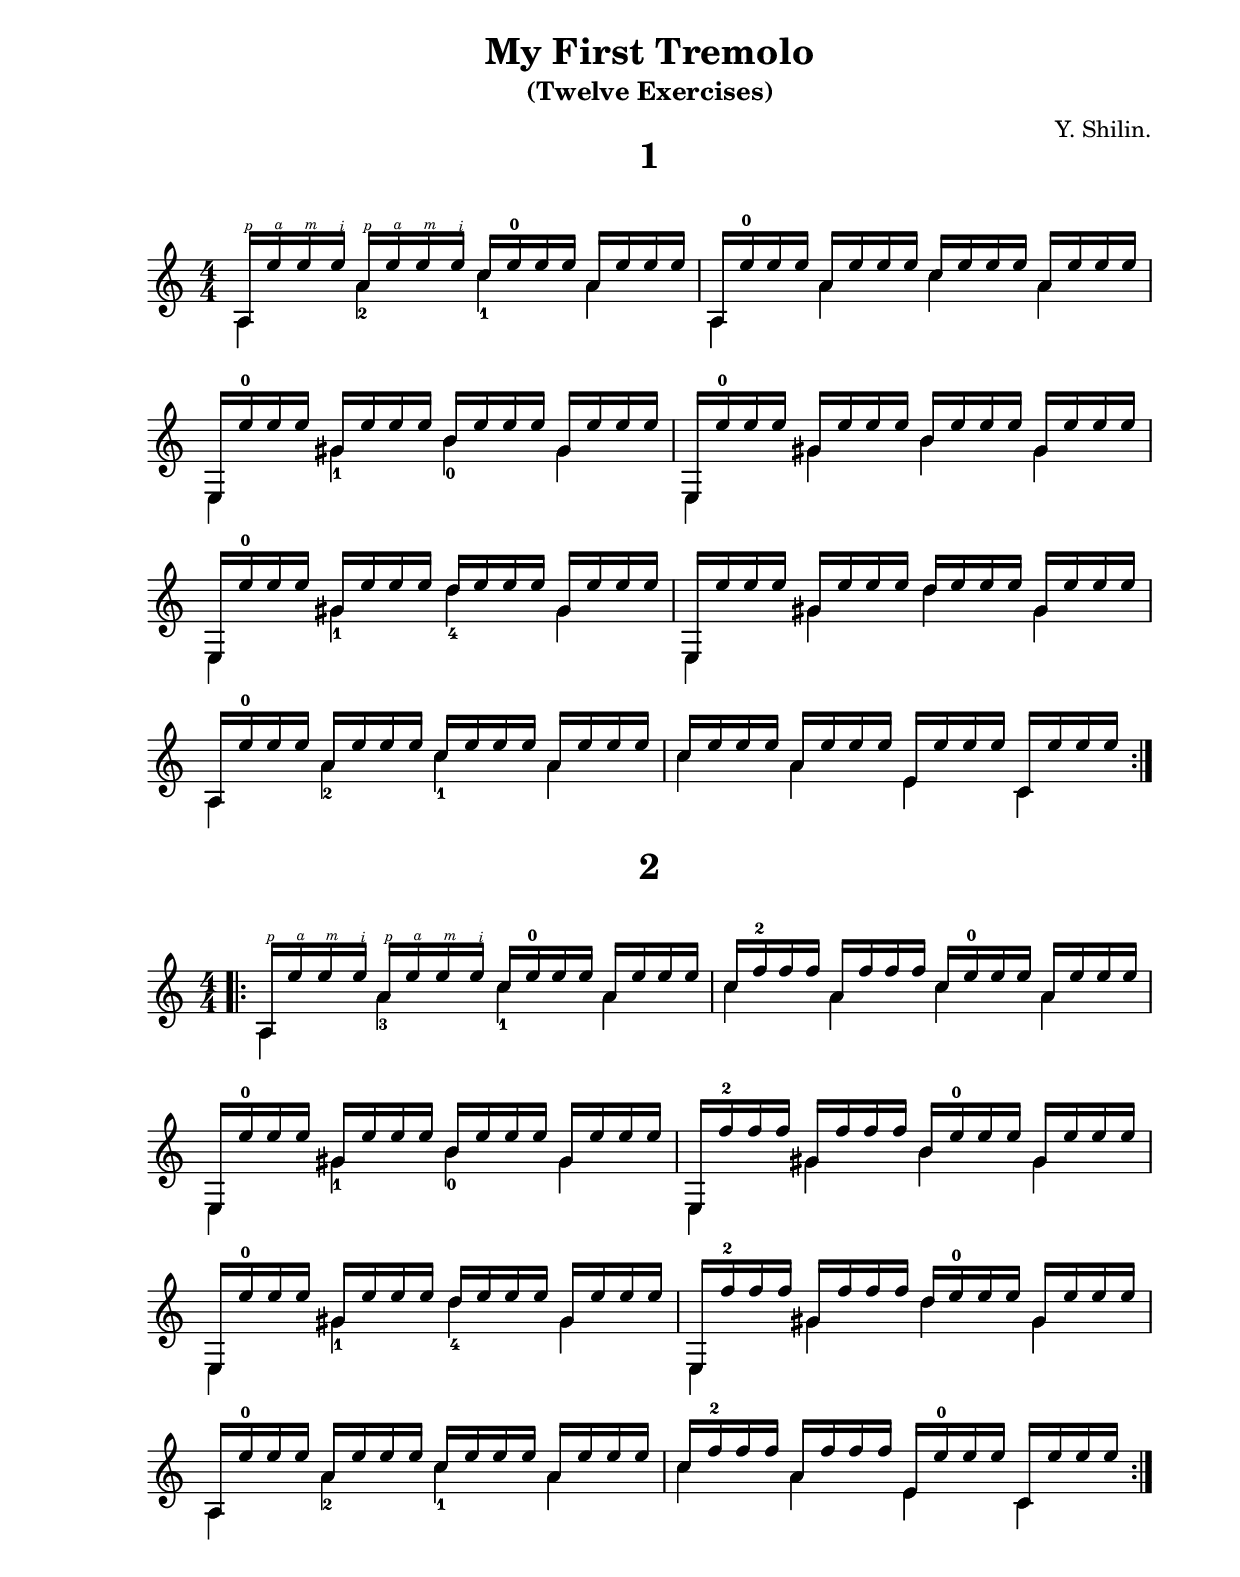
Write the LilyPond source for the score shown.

\version "2.18.0"

\language "deutsch"

\paper {
  #(set-paper-size "a4")
  top-system-spacing #'basic-distance = #20
  top-markup-spacing #'basic-distance = #8
  markup-system-spacing #'basic-distance = #18
  system-system-spacing #'basic-distance = #18
  last-bottom-spacing #'basic-distance = #25
  two-sided = ##t
  inner-margin = 25
  outer-margin = 15
}

\layout {
  \context {
    \Score
    \remove "Bar_number_engraver"
  }
}

#(define RH rightHandFinger)

\book {
  \paper {
    print-all-headers = ##t
  }
  \header {
    title = "My First Tremolo"
    subtitle = "(Twelve Exercises)"
    %subsubtitle = "1"
    %meter = ""
    composer = "Y. Shilin."
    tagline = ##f
  }
  \score {
    \new Staff %\with { instrumentName = "Gtr" }
    {
      \clef treble
      %\key ges \major
      \numericTimeSignature
      \time 4/4
      %\mark \markup {\circle 1}
      <<
        {
          \override StrokeFinger #'extra-offset = #'(-1 . 9.1)
          a16\RH #1
          \override StrokeFinger #'extra-offset = #'(-1 . 3.8)
          e''\RH #4 e''\RH #3 e''\RH #2
          \override StrokeFinger #'extra-offset = #'(-1 . 5.6)
          a'\RH #1
          \override StrokeFinger #'extra-offset = #'(-1 . 3.8)
          e''\RH #4 e''\RH #3 e''\RH #2
          c'' e''-0 e'' e''
          a' e'' e'' e'' |
          a e''-0 e'' e''
          a' e'' e'' e''
          c'' e'' e'' e''
          a' e'' e'' e'' |
          e e''-0 e'' e''
          gis' e'' e'' e''
          h' e'' e'' e''
          gis' e'' e'' e'' |
          e e''-0 e'' e''
          gis' e'' e'' e''
          h' e'' e'' e''
          gis' e'' e'' e'' |
          e e''-0 e'' e''
          gis' e'' e'' e''
          d'' e'' e'' e''
          gis' e'' e'' e'' |
          e e'' e'' e''
          gis' e'' e'' e''
          d'' e'' e'' e''
          gis' e'' e'' e'' |
          a e''-0 e'' e''
          a' e'' e'' e''
          c'' e'' e'' e''
          a' e'' e'' e'' |
          c'' e'' e'' e''
          a' e'' e'' e''
          e' e'' e'' e''
          c' e'' e'' e'' |
        }
        \\
        {
          a4 a'-2 c''-1 a' |
          a a' c'' a' |
          e gis'-1 h'-0 gis'|
          e gis' h' gis'|
          e gis'-1 d''-4 gis'|
          e gis' d'' gis'|
          a a'-2 c''-1 a' |
          c'' a' e' c' | \bar ":|.|:" %\mark \markup {\circle 2}
        }
      >>
    }
    \layout {
      indent = #0
    }
    \header {
      title = "1"
      subtitle = ##f
      composer = ##f
      %breakbefore = ##t
    }
  }
  \score {
    \new Staff
    {
      \clef treble
      \numericTimeSignature
      \time 4/4
      <<
        {
          \bar ".|:"
          \override StrokeFinger #'extra-offset = #'(-1 . 9.1)
          a16\RH #1
          \override StrokeFinger #'extra-offset = #'(-1 . 3.8)
          e''\RH #4 e''\RH #3 e''\RH #2
          \override StrokeFinger #'extra-offset = #'(-1 . 5.6)
          a'\RH #1
          \override StrokeFinger #'extra-offset = #'(-1 . 3.8)
          e''\RH #4 e''\RH #3 e''\RH #2
          c'' e''-0 e'' e''
          a' e'' e'' e'' |
          c'' f''-2 f'' f''
          a' f'' f'' f''
          c'' e''-0 e'' e''
          a' e'' e'' e'' |
          e e''-0 e'' e''
          gis' e'' e'' e''
          h' e'' e'' e''
          gis' e'' e'' e'' |
          e f''-2 f'' f''
          gis' f'' f'' f''
          h' e''-0 e'' e''
          gis' e'' e'' e'' |
          e e''-0 e'' e''
          gis' e'' e'' e''
          d'' e'' e'' e''
          gis' e'' e'' e'' |
          e f''-2 f'' f''
          gis' f'' f'' f''
          d'' e''-0 e'' e''
          gis' e'' e'' e'' |
          a e''-0 e'' e''
          a' e'' e'' e''
          c'' e'' e'' e''
          a' e'' e'' e'' |
          c'' f''-2 f'' f''
          a' f'' f'' f''
          e' e''-0 e'' e''
          c' e'' e'' e'' |
        }
        \\
        {
          a4 a'-3 c''-1 a' |
          c'' a' c'' a' |
          e gis'-1 h'-0 gis'|
          e gis' h' gis'|
          e gis'-1 d''-4 gis'|
          e gis' d'' gis'|
          a a'-2 c''-1 a' |
          c'' a' e' c' | \bar ":|.|:" %\mark \markup {\circle 3}
        }
      >>
    }
    \layout {
      indent = #0
    }
    \header {
      title = "2"
      subtitle = ##f
      composer = ##f
      %breakbefore = ##t
    }
  }
}